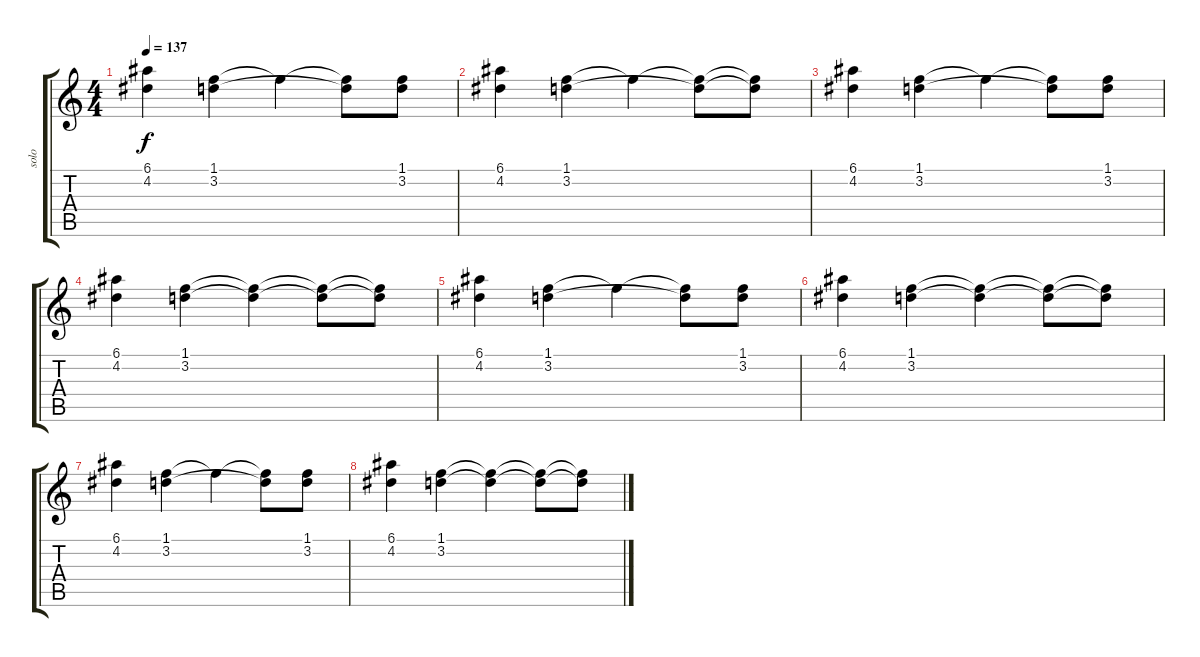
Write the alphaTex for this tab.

\track ("solo" "solo") {instrument distortionguitar}
\staff {score tabs}
\tuning (E4 B3 G3 D3 A2 E2) {hide}
\ts (4 4)
\tempo 137
\clef g2
\ks c
(6.1 4.2).4{dy f} (1.1 3.2).4 1.1{t}.4 (1.1{t} 3.2{t}).8 (1.1 3.2).8 |
(6.1 4.2).4 (1.1 3.2).4 1.1{t}.4 (1.1{t} 3.2{t}).8 (1.1{t} 3.2{t}).8 |
(6.1 4.2).4 (1.1 3.2).4 1.1{t}.4 (1.1{t} 3.2{t}).8 (1.1 3.2).8 |
(6.1 4.2).4 (1.1 3.2).4 (1.1{t} 3.2{t}).4 (1.1{t} 3.2{t}).8 (1.1{t} 3.2{t}).8 |
(6.1 4.2).4 (1.1 3.2).4 1.1{t}.4 (1.1{t} 3.2{t}).8 (1.1 3.2).8 |
(6.1 4.2).4 (1.1 3.2).4 (1.1{t} 3.2{t}).4 (1.1{t} 3.2{t}).8 (1.1{t} 3.2{t}).8 |
(6.1 4.2).4 (1.1 3.2).4 1.1{t}.4 (1.1{t} 3.2{t}).8 (1.1 3.2).8 |
(6.1 4.2).4 (1.1 3.2).4 (1.1{t} 3.2{t}).4 (1.1{t} 3.2{t}).8 (1.1{t} 3.2{t}).8
